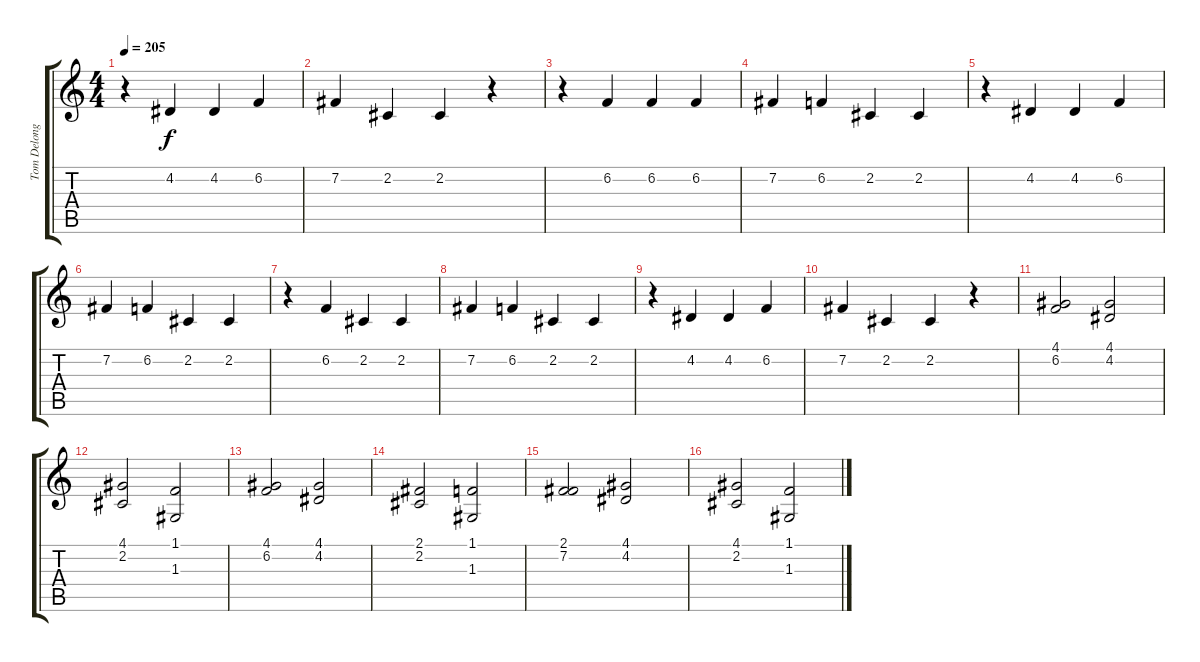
\track ("Tom Delonge (Vocals)" "Tom Delong") {instrument tenorsax}
\staff {score tabs}
\tuning (E4 B3 G3 D3 A2 E2) {hide}
\ts (4 4)
\tempo 205
\clef g2
\ks c
r.4{dy f} 4.2.4 4.2.4 6.2.4 |
7.2.4 2.2.4 2.2.4 r.4 |
r.4 6.2.4 6.2.4 6.2.4 |
7.2.4 6.2.4 2.2.4 2.2.4 |
r.4 4.2.4 4.2.4 6.2.4 |
7.2.4 6.2.4 2.2.4 2.2.4 |
r.4 6.2.4 2.2.4 2.2.4 |
7.2.4 6.2.4 2.2.4 2.2.4 |
r.4 4.2.4 4.2.4 6.2.4 |
7.2.4 2.2.4 2.2.4 r.4 |
(4.1 6.2).2 (4.1 4.2).2 |
(4.1 2.2).2 (1.1 1.3).2 |
(4.1 6.2).2 (4.1 4.2).2 |
(2.1 2.2).2 (1.1 1.3).2 |
(2.1 7.2).2 (4.1 4.2).2 |
(4.1 2.2).2 (1.1 1.3).2
